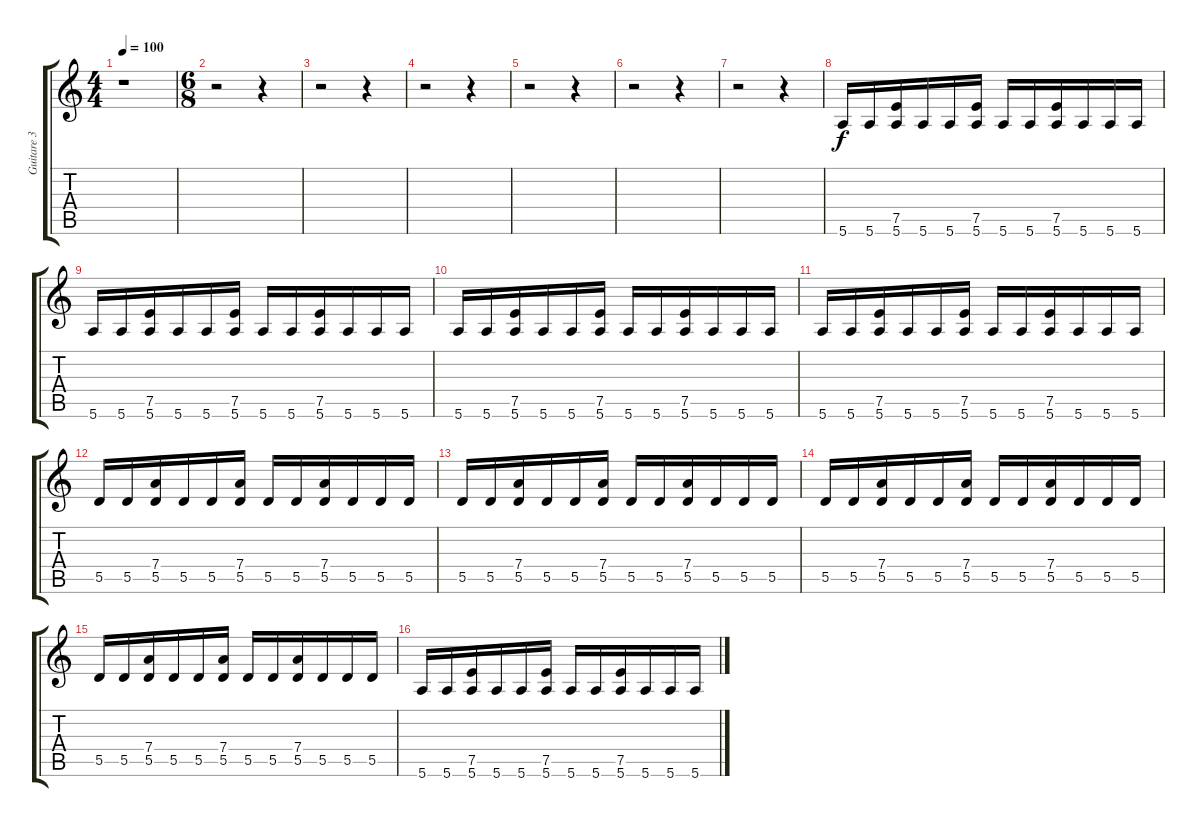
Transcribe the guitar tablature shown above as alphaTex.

\track ("Guitare 3" "Guitare 3") {instrument overdrivenguitar}
\staff {score tabs}
\tuning (E4 B3 G3 D3 A2 E2) {hide}
\ts (4 4)
\tempo 100
\clef g2
\ks c
r.1{dy f} |
\ts (6 8)
r.2 r.4 |
r.2 r.4 |
r.2 r.4 |
r.2 r.4 |
r.2 r.4 |
r.2 r.4 |
5.6.16 5.6.16 (7.5 5.6).16 5.6.16 5.6.16 (7.5 5.6).16 5.6.16 5.6.16 (7.5 5.6).16 5.6.16 5.6.16 5.6.16 |
5.6.16 5.6.16 (7.5 5.6).16 5.6.16 5.6.16 (7.5 5.6).16 5.6.16 5.6.16 (7.5 5.6).16 5.6.16 5.6.16 5.6.16 |
5.6.16 5.6.16 (7.5 5.6).16 5.6.16 5.6.16 (7.5 5.6).16 5.6.16 5.6.16 (7.5 5.6).16 5.6.16 5.6.16 5.6.16 |
5.6.16 5.6.16 (7.5 5.6).16 5.6.16 5.6.16 (7.5 5.6).16 5.6.16 5.6.16 (7.5 5.6).16 5.6.16 5.6.16 5.6.16 |
5.5.16 5.5.16 (7.4 5.5).16 5.5.16 5.5.16 (7.4 5.5).16 5.5.16 5.5.16 (7.4 5.5).16 5.5.16 5.5.16 5.5.16 |
5.5.16 5.5.16 (7.4 5.5).16 5.5.16 5.5.16 (7.4 5.5).16 5.5.16 5.5.16 (7.4 5.5).16 5.5.16 5.5.16 5.5.16 |
5.5.16 5.5.16 (7.4 5.5).16 5.5.16 5.5.16 (7.4 5.5).16 5.5.16 5.5.16 (7.4 5.5).16 5.5.16 5.5.16 5.5.16 |
5.5.16 5.5.16 (7.4 5.5).16 5.5.16 5.5.16 (7.4 5.5).16 5.5.16 5.5.16 (7.4 5.5).16 5.5.16 5.5.16 5.5.16 |
5.6.16 5.6.16 (7.5 5.6).16 5.6.16 5.6.16 (7.5 5.6).16 5.6.16 5.6.16 (7.5 5.6).16 5.6.16 5.6.16 5.6.16
